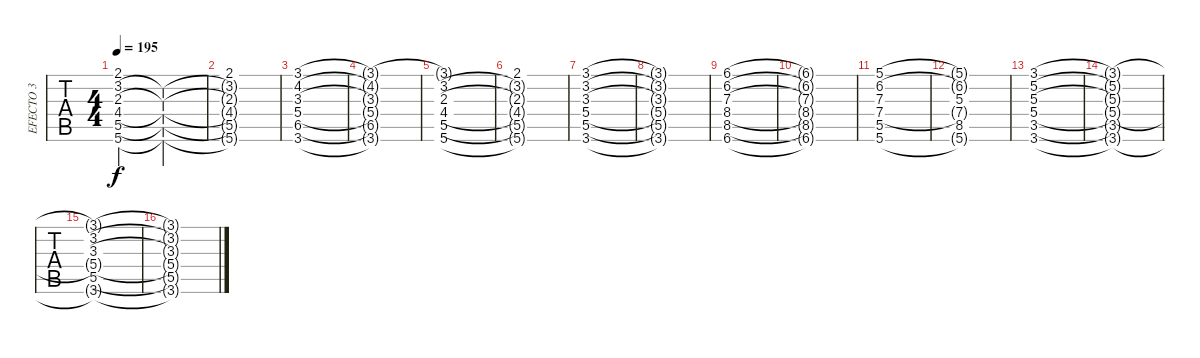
\track ("EFECTO 3" "EFECTO 3") {instrument synthstrings2}
\staff {tabs}
\tuning (Eb4 Bb3 Gb3 Db3 Ab2 Eb2) {hide}
\ts (4 4)
\tempo 195
\clef g2
\ks c
(2.1 3.2 2.3 4.4 5.5 5.6).2{dy f} (3.2{t} 2.3{t} 4.4{t} 5.5{t} 5.6{t}).2 |
(2.1 3.2{t} 2.3{t} 4.4{t} 5.5{t} 5.6{t}).1 |
(3.1 4.2 3.3 5.4 6.5 3.6).1 |
(3.1{t} 4.2{t} 3.3{t} 5.4{t} 6.5{t} 3.6{t}).1 |
(3.1{t} 3.2 2.3 4.4 5.5 5.6).1 |
(2.1 3.2{t} 2.3{t} 4.4{t} 5.5{t} 5.6{t}).1 |
(3.1 3.2 3.3 5.4 5.5 3.6).1 |
(3.1{t} 3.2{t} 3.3{t} 5.4{t} 5.5{t} 3.6{t}).1 |
(6.1 6.2 7.3 8.4 8.5 6.6).1 |
(6.1{t} 6.2{t} 7.3{t} 8.4{t} 8.5{t} 6.6{t}).1 |
(5.1 6.2 7.3 7.4 5.5 5.6).1 |
(5.1{t} 6.2{t} 5.3 7.4{t} 8.5 5.6{t}).1 |
(3.1 5.2 5.3 5.4 3.5 3.6).1 |
(3.1{t} 5.2{t} 5.3{t} 5.4{t} 3.5{t} 3.6{t}).1 |
(3.1{t} 3.2 3.3 5.4{t} 5.5 3.6{t}).1 |
(3.1{t} 3.2{t} 3.3{t} 5.4{t} 5.5{t} 3.6{t}).1
